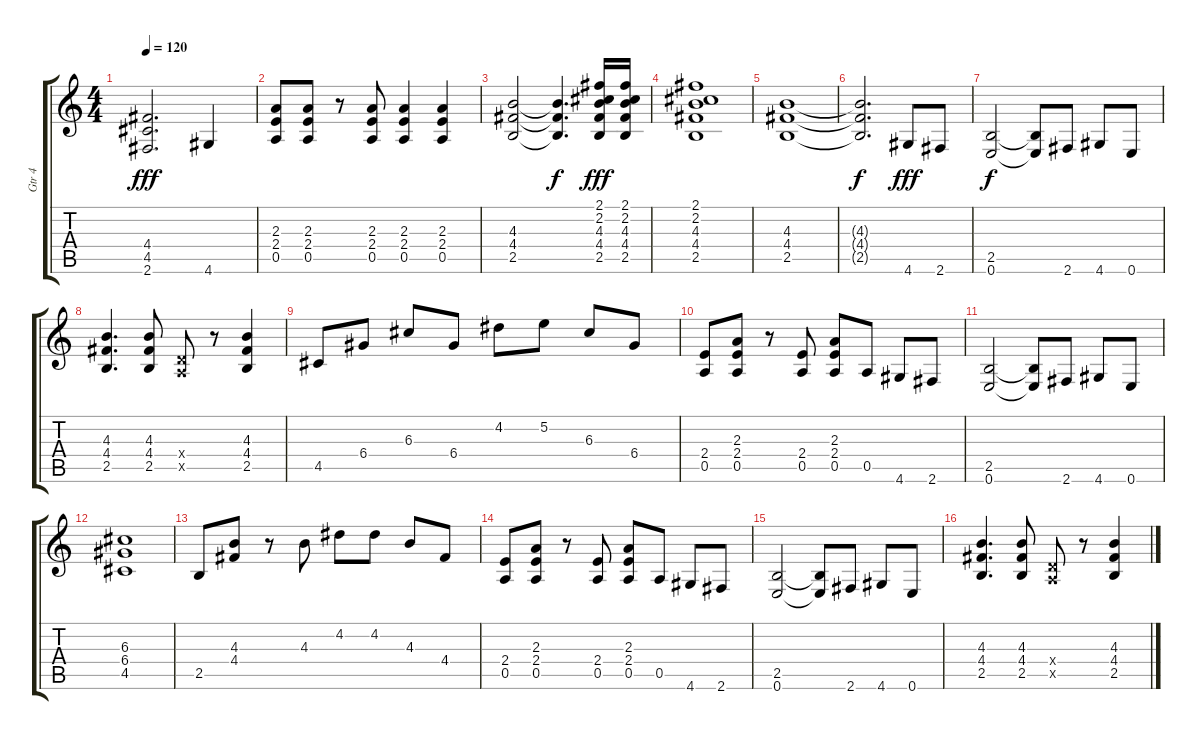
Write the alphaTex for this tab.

\track ("Gtr 4" "Gtr 4") {instrument distortionguitar}
\staff {score tabs}
\tuning (E4 B3 G3 D3 A2 E2) {hide}
\ts (4 4)
\tempo 120
\clef g2
\ks c
(4.4 4.5 2.6).2{d dy fff} 4.6.4 |
(2.3 2.4 0.5).8 (2.3 2.4 0.5).8 r.8 (2.3 2.4 0.5).8 (2.3 2.4 0.5).4 (2.3 2.4 0.5).4 |
(4.3 4.4 2.5).2 (4.3{t} 4.4{t} 2.5{t}).4{d dy f} (2.1 2.2 4.3 4.4 2.5).16{dy fff} (2.1 2.2 4.3 4.4 2.5).16 |
(2.1 2.2 4.3 4.4 2.5).1 |
(4.3 4.4 2.5).1 |
(4.3{t} 4.4{t} 2.5{t}).2{d dy f} 4.6.8{dy fff} 2.6.8 |
(2.5 0.6).2{dy f} (2.5{t} 0.6{t}).8 2.6.8 4.6.8 0.6.8 |
(4.3 4.4 2.5).4{d} (4.3 4.4 2.5).8 (0.4{x} 0.5{x}).8 r.8 (4.3 4.4 2.5).4 |
4.5.8 6.4.8 6.3.8 6.4.8 4.2.8 5.2.8 6.3.8 6.4.8 |
(2.4 0.5).8 (2.3 2.4 0.5).8 r.8 (2.4 0.5).8 (2.3 2.4 0.5).8 0.5.8 4.6.8 2.6.8 |
(2.5 0.6).2 (2.5{t} 0.6{t}).8 2.6.8 4.6.8 0.6.8 |
(6.3 6.4 4.5).1 |
2.5.8 (4.3 4.4).8 r.8 4.3.8 4.2.8 4.2.8 4.3.8 4.4.8 |
(2.4 0.5).8 (2.3 2.4 0.5).8 r.8 (2.4 0.5).8 (2.3 2.4 0.5).8 0.5.8 4.6.8 2.6.8 |
(2.5 0.6).2 (2.5{t} 0.6{t}).8 2.6.8 4.6.8 0.6.8 |
(4.3 4.4 2.5).4{d} (4.3 4.4 2.5).8 (0.4{x} 0.5{x}).8 r.8 (4.3 4.4 2.5).4
